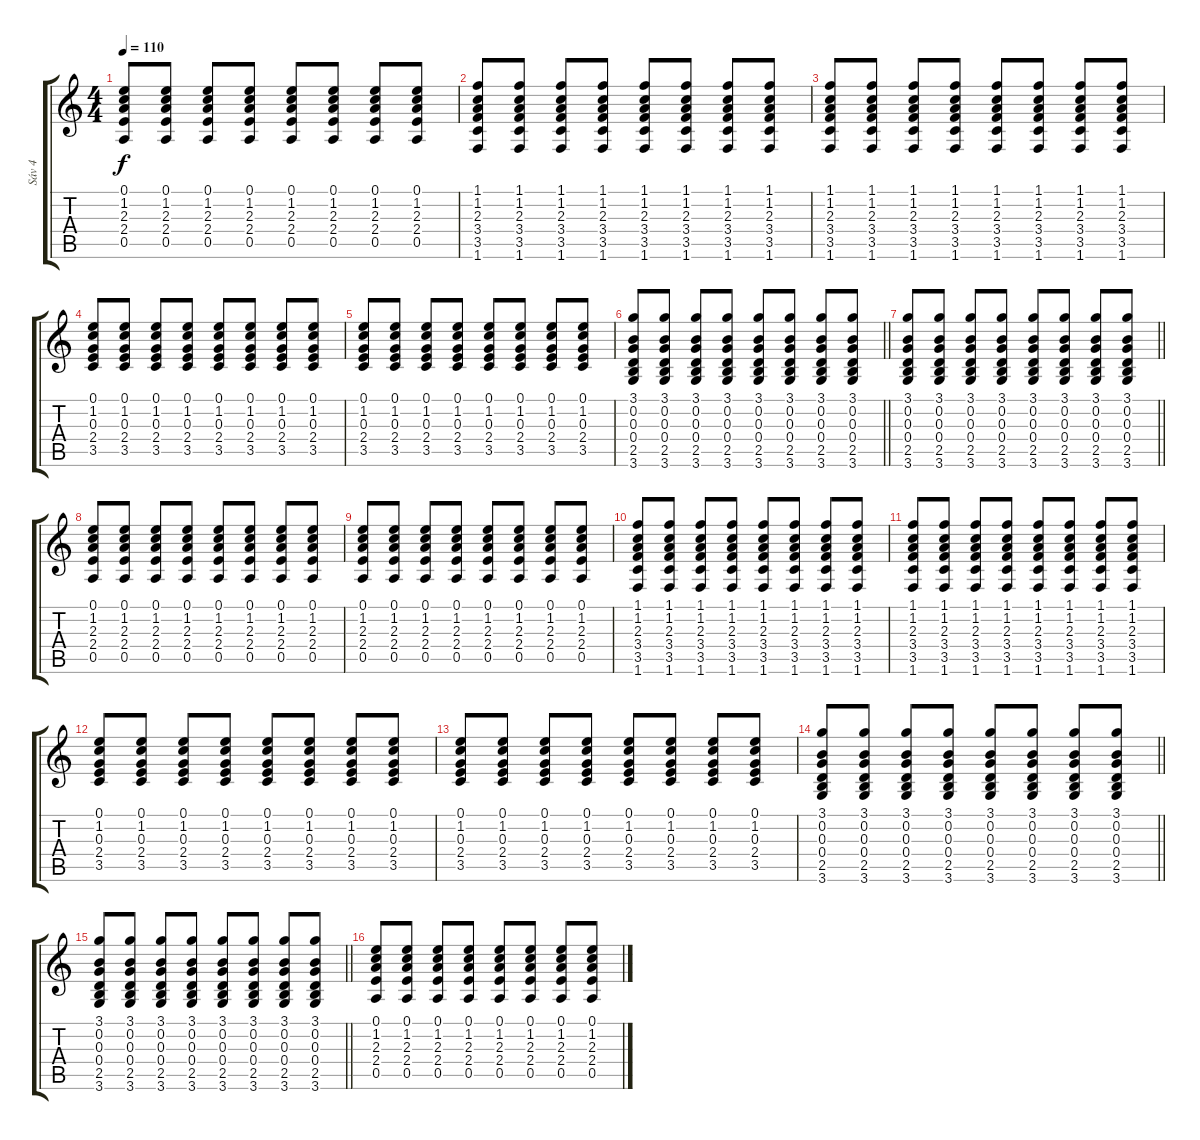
\track ("Sáv 4" "Sáv 4") {instrument acousticguitarsteel}
\staff {score tabs}
\tuning (E4 B3 G3 D3 A2 E2) {hide}
\ts (4 4)
\tempo 110
\clef g2
\ks c
(0.1 1.2 2.3 2.4 0.5).8{dy f} (0.1 1.2 2.3 2.4 0.5).8 (0.1 1.2 2.3 2.4 0.5).8 (0.1 1.2 2.3 2.4 0.5).8 (0.1 1.2 2.3 2.4 0.5).8 (0.1 1.2 2.3 2.4 0.5).8 (0.1 1.2 2.3 2.4 0.5).8 (0.1 1.2 2.3 2.4 0.5).8 |
(1.1 1.2 2.3 3.4 3.5 1.6).8 (1.1 1.2 2.3 3.4 3.5 1.6).8 (1.1 1.2 2.3 3.4 3.5 1.6).8 (1.1 1.2 2.3 3.4 3.5 1.6).8 (1.1 1.2 2.3 3.4 3.5 1.6).8 (1.1 1.2 2.3 3.4 3.5 1.6).8 (1.1 1.2 2.3 3.4 3.5 1.6).8 (1.1 1.2 2.3 3.4 3.5 1.6).8 |
(1.1 1.2 2.3 3.4 3.5 1.6).8 (1.1 1.2 2.3 3.4 3.5 1.6).8 (1.1 1.2 2.3 3.4 3.5 1.6).8 (1.1 1.2 2.3 3.4 3.5 1.6).8 (1.1 1.2 2.3 3.4 3.5 1.6).8 (1.1 1.2 2.3 3.4 3.5 1.6).8 (1.1 1.2 2.3 3.4 3.5 1.6).8 (1.1 1.2 2.3 3.4 3.5 1.6).8 |
(0.1 1.2 0.3 2.4 3.5).8 (0.1 1.2 0.3 2.4 3.5).8 (0.1 1.2 0.3 2.4 3.5).8 (0.1 1.2 0.3 2.4 3.5).8 (0.1 1.2 0.3 2.4 3.5).8 (0.1 1.2 0.3 2.4 3.5).8 (0.1 1.2 0.3 2.4 3.5).8 (0.1 1.2 0.3 2.4 3.5).8 |
(0.1 1.2 0.3 2.4 3.5).8 (0.1 1.2 0.3 2.4 3.5).8 (0.1 1.2 0.3 2.4 3.5).8 (0.1 1.2 0.3 2.4 3.5).8 (0.1 1.2 0.3 2.4 3.5).8 (0.1 1.2 0.3 2.4 3.5).8 (0.1 1.2 0.3 2.4 3.5).8 (0.1 1.2 0.3 2.4 3.5).8 |
\barLineRight lightlight
(3.1 0.2 0.3 0.4 2.5 3.6).8 (3.1 0.2 0.3 0.4 2.5 3.6).8 (3.1 0.2 0.3 0.4 2.5 3.6).8 (3.1 0.2 0.3 0.4 2.5 3.6).8 (3.1 0.2 0.3 0.4 2.5 3.6).8 (3.1 0.2 0.3 0.4 2.5 3.6).8 (3.1 0.2 0.3 0.4 2.5 3.6).8 (3.1 0.2 0.3 0.4 2.5 3.6).8 |
\barLineRight lightlight
(3.1 0.2 0.3 0.4 2.5 3.6).8 (3.1 0.2 0.3 0.4 2.5 3.6).8 (3.1 0.2 0.3 0.4 2.5 3.6).8 (3.1 0.2 0.3 0.4 2.5 3.6).8 (3.1 0.2 0.3 0.4 2.5 3.6).8 (3.1 0.2 0.3 0.4 2.5 3.6).8 (3.1 0.2 0.3 0.4 2.5 3.6).8 (3.1 0.2 0.3 0.4 2.5 3.6).8 |
(0.1 1.2 2.3 2.4 0.5).8 (0.1 1.2 2.3 2.4 0.5).8 (0.1 1.2 2.3 2.4 0.5).8 (0.1 1.2 2.3 2.4 0.5).8 (0.1 1.2 2.3 2.4 0.5).8 (0.1 1.2 2.3 2.4 0.5).8 (0.1 1.2 2.3 2.4 0.5).8 (0.1 1.2 2.3 2.4 0.5).8 |
(0.1 1.2 2.3 2.4 0.5).8 (0.1 1.2 2.3 2.4 0.5).8 (0.1 1.2 2.3 2.4 0.5).8 (0.1 1.2 2.3 2.4 0.5).8 (0.1 1.2 2.3 2.4 0.5).8 (0.1 1.2 2.3 2.4 0.5).8 (0.1 1.2 2.3 2.4 0.5).8 (0.1 1.2 2.3 2.4 0.5).8 |
(1.1 1.2 2.3 3.4 3.5 1.6).8 (1.1 1.2 2.3 3.4 3.5 1.6).8 (1.1 1.2 2.3 3.4 3.5 1.6).8 (1.1 1.2 2.3 3.4 3.5 1.6).8 (1.1 1.2 2.3 3.4 3.5 1.6).8 (1.1 1.2 2.3 3.4 3.5 1.6).8 (1.1 1.2 2.3 3.4 3.5 1.6).8 (1.1 1.2 2.3 3.4 3.5 1.6).8 |
(1.1 1.2 2.3 3.4 3.5 1.6).8 (1.1 1.2 2.3 3.4 3.5 1.6).8 (1.1 1.2 2.3 3.4 3.5 1.6).8 (1.1 1.2 2.3 3.4 3.5 1.6).8 (1.1 1.2 2.3 3.4 3.5 1.6).8 (1.1 1.2 2.3 3.4 3.5 1.6).8 (1.1 1.2 2.3 3.4 3.5 1.6).8 (1.1 1.2 2.3 3.4 3.5 1.6).8 |
(0.1 1.2 0.3 2.4 3.5).8 (0.1 1.2 0.3 2.4 3.5).8 (0.1 1.2 0.3 2.4 3.5).8 (0.1 1.2 0.3 2.4 3.5).8 (0.1 1.2 0.3 2.4 3.5).8 (0.1 1.2 0.3 2.4 3.5).8 (0.1 1.2 0.3 2.4 3.5).8 (0.1 1.2 0.3 2.4 3.5).8 |
(0.1 1.2 0.3 2.4 3.5).8 (0.1 1.2 0.3 2.4 3.5).8 (0.1 1.2 0.3 2.4 3.5).8 (0.1 1.2 0.3 2.4 3.5).8 (0.1 1.2 0.3 2.4 3.5).8 (0.1 1.2 0.3 2.4 3.5).8 (0.1 1.2 0.3 2.4 3.5).8 (0.1 1.2 0.3 2.4 3.5).8 |
\barLineRight lightlight
(3.1 0.2 0.3 0.4 2.5 3.6).8 (3.1 0.2 0.3 0.4 2.5 3.6).8 (3.1 0.2 0.3 0.4 2.5 3.6).8 (3.1 0.2 0.3 0.4 2.5 3.6).8 (3.1 0.2 0.3 0.4 2.5 3.6).8 (3.1 0.2 0.3 0.4 2.5 3.6).8 (3.1 0.2 0.3 0.4 2.5 3.6).8 (3.1 0.2 0.3 0.4 2.5 3.6).8 |
\barLineRight lightlight
(3.1 0.2 0.3 0.4 2.5 3.6).8 (3.1 0.2 0.3 0.4 2.5 3.6).8 (3.1 0.2 0.3 0.4 2.5 3.6).8 (3.1 0.2 0.3 0.4 2.5 3.6).8 (3.1 0.2 0.3 0.4 2.5 3.6).8 (3.1 0.2 0.3 0.4 2.5 3.6).8 (3.1 0.2 0.3 0.4 2.5 3.6).8 (3.1 0.2 0.3 0.4 2.5 3.6).8 |
(0.1 1.2 2.3 2.4 0.5).8 (0.1 1.2 2.3 2.4 0.5).8 (0.1 1.2 2.3 2.4 0.5).8 (0.1 1.2 2.3 2.4 0.5).8 (0.1 1.2 2.3 2.4 0.5).8 (0.1 1.2 2.3 2.4 0.5).8 (0.1 1.2 2.3 2.4 0.5).8 (0.1 1.2 2.3 2.4 0.5).8
